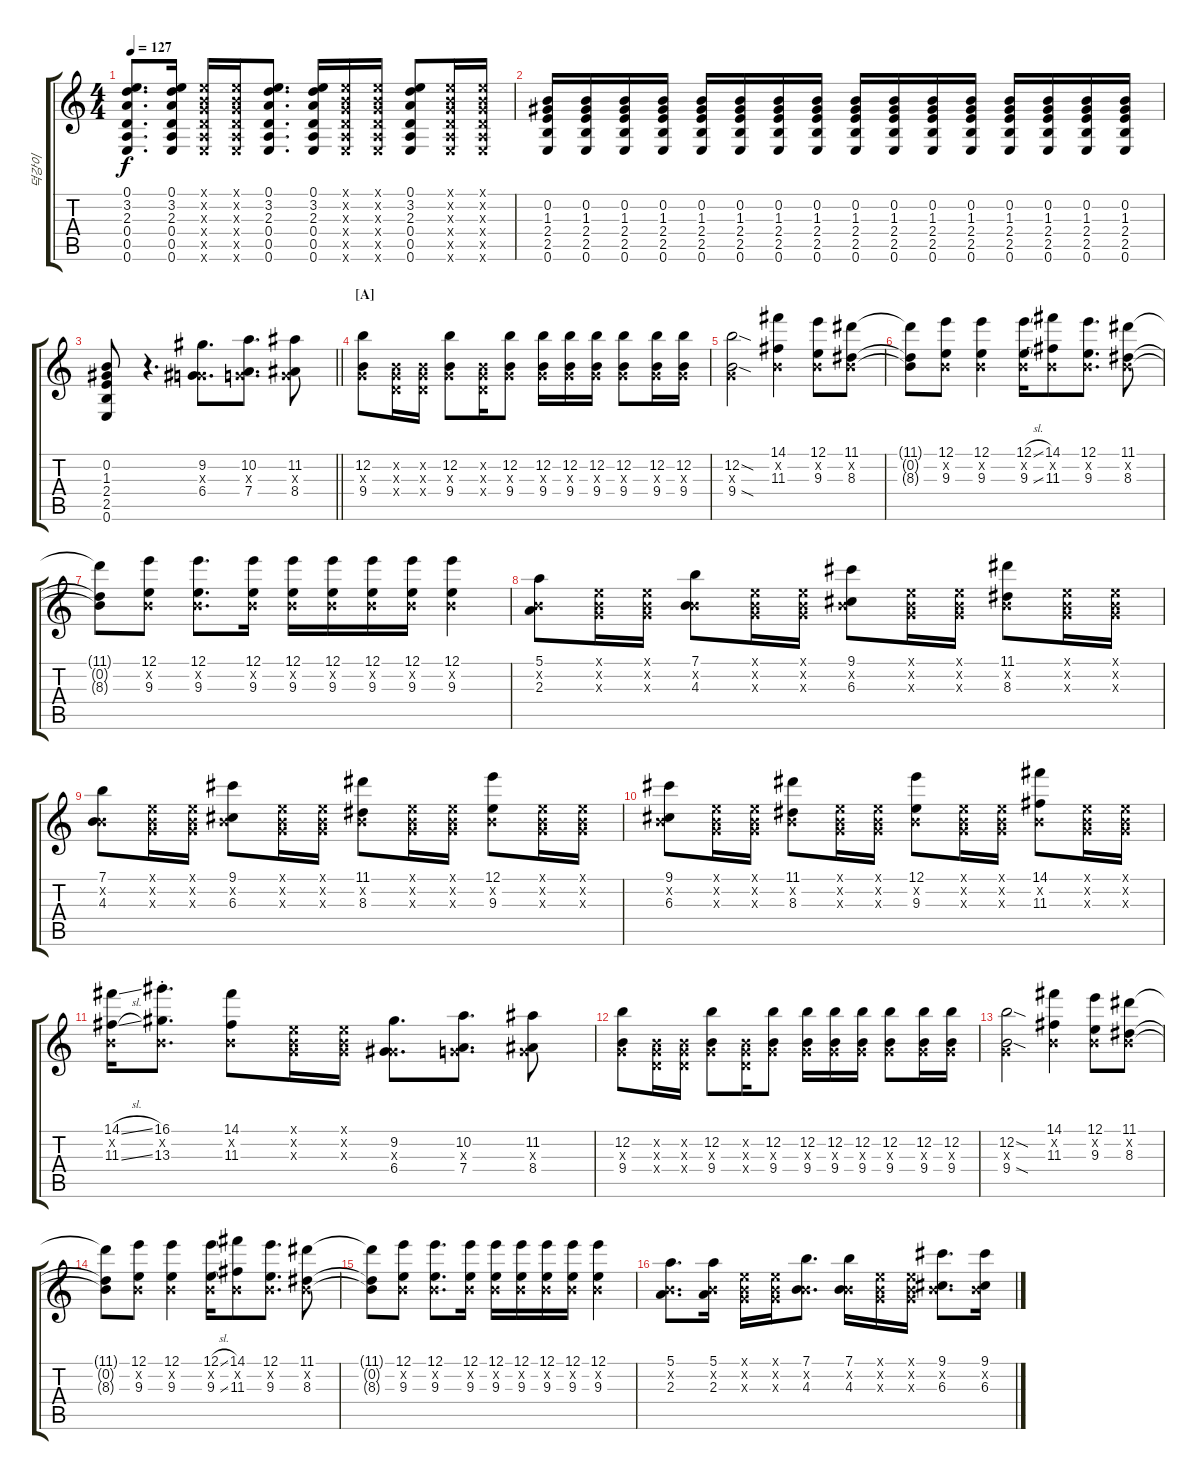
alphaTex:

\track ("덕강이" "덕강이") {instrument acousticguitarsteel}
\staff {score tabs}
\tuning (E4 B3 G3 D3 A2 E2) {hide}
\ts (4 4)
\tempo 127
\clef g2
\ks c
(0.1 3.2 2.3 0.4 0.5 0.6).8{d dy f} (0.1 3.2 2.3 0.4 0.5 0.6).16 (0.1{x} 0.2{x} 0.3{x} 0.4{x} 0.5{x} 0.6{x}).16 (0.1{x} 0.2{x} 0.3{x} 0.4{x} 0.5{x} 0.6{x}).16 (0.1 3.2 2.3 0.4 0.5 0.6).8{d} (0.1 3.2 2.3 0.4 0.5 0.6).16 (0.1{x} 0.2{x} 0.3{x} 0.4{x} 0.5{x} 0.6{x}).16 (0.1{x} 0.2{x} 0.3{x} 0.4{x} 0.5{x} 0.6{x}).16 (0.1 3.2 2.3 0.4 0.5 0.6).8 (0.1{x} 0.2{x} 0.3{x} 0.4{x} 0.5{x} 0.6{x}).16 (0.1{x} 0.2{x} 0.3{x} 0.4{x} 0.5{x} 0.6{x}).16 |
(0.2 1.3 2.4 2.5 0.6).16 (0.2 1.3 2.4 2.5 0.6).16 (0.2 1.3 2.4 2.5 0.6).16 (0.2 1.3 2.4 2.5 0.6).16 (0.2 1.3 2.4 2.5 0.6).16 (0.2 1.3 2.4 2.5 0.6).16 (0.2 1.3 2.4 2.5 0.6).16 (0.2 1.3 2.4 2.5 0.6).16 (0.2 1.3 2.4 2.5 0.6).16 (0.2 1.3 2.4 2.5 0.6).16 (0.2 1.3 2.4 2.5 0.6).16 (0.2 1.3 2.4 2.5 0.6).16 (0.2 1.3 2.4 2.5 0.6).16 (0.2 1.3 2.4 2.5 0.6).16 (0.2 1.3 2.4 2.5 0.6).16 (0.2 1.3 2.4 2.5 0.6).16 |
\barLineRight lightlight
(0.2 1.3 2.4 2.5 0.6).8 r.4{d} (9.2 0.3{x} 6.4).8{d} (10.2 0.3{x} 7.4).8{d} (11.2 0.3{x} 8.4).8 |
\section ("" "[A]")
(12.2 0.3{x} 9.4).8 (0.2{x} 0.3{x} 0.4{x}).16 (0.2{x} 0.3{x} 0.4{x}).16 (12.2 0.3{x} 9.4).8 (0.2{x} 0.3{x} 0.4{x}).16 (12.2 0.3{x} 9.4).8 (12.2 0.3{x} 9.4).16 (12.2 0.3{x} 9.4).16 (12.2 0.3{x} 9.4).16 (12.2 0.3{x} 9.4).8 (12.2 0.3{x} 9.4).16 (12.2 0.3{x} 9.4).16 |
(12.2{sod} 0.3{x} 9.4{sod}).2 (14.1 0.2{x} 11.3).4 (12.1 0.2{x} 9.3).8 (11.1 0.2{x} 8.3).8 |
(11.1{t} 0.2{t} 8.3{t}).8 (12.1 0.2{x} 9.3).8 (12.1 0.2{x} 9.3).4 (12.1{sl} 0.2{x} 9.3{sl}).16 (14.1 0.2{x} 11.3).8 (12.1 0.2{x} 9.3).8{d} (11.1 0.2{x} 8.3).8 |
(11.1{t} 0.2{t} 8.3{t}).8 (12.1 0.2{x} 9.3).8 (12.1 0.2{x} 9.3).8{d} (12.1 0.2{x} 9.3).16 (12.1 0.2{x} 9.3).16 (12.1 0.2{x} 9.3).16 (12.1 0.2{x} 9.3).16 (12.1 0.2{x} 9.3).16 (12.1 0.2{x} 9.3).4 |
(5.1 0.2{x} 2.3).8 (0.1{x} 0.2{x} 0.3{x}).16 (0.1{x} 0.2{x} 0.3{x}).16 (7.1 0.2{x} 4.3).8 (0.1{x} 0.2{x} 0.3{x}).16 (0.1{x} 0.2{x} 0.3{x}).16 (9.1 0.2{x} 6.3).8 (0.1{x} 0.2{x} 0.3{x}).16 (0.1{x} 0.2{x} 0.3{x}).16 (11.1 0.2{x} 8.3).8 (0.1{x} 0.2{x} 0.3{x}).16 (0.1{x} 0.2{x} 0.3{x}).16 |
(7.1 0.2{x} 4.3).8 (0.1{x} 0.2{x} 0.3{x}).16 (0.1{x} 0.2{x} 0.3{x}).16 (9.1 0.2{x} 6.3).8 (0.1{x} 0.2{x} 0.3{x}).16 (0.1{x} 0.2{x} 0.3{x}).16 (11.1 0.2{x} 8.3).8 (0.1{x} 0.2{x} 0.3{x}).16 (0.1{x} 0.2{x} 0.3{x}).16 (12.1 0.2{x} 9.3).8 (0.1{x} 0.2{x} 0.3{x}).16 (0.1{x} 0.2{x} 0.3{x}).16 |
(9.1 0.2{x} 6.3).8 (0.1{x} 0.2{x} 0.3{x}).16 (0.1{x} 0.2{x} 0.3{x}).16 (11.1 0.2{x} 8.3).8 (0.1{x} 0.2{x} 0.3{x}).16 (0.1{x} 0.2{x} 0.3{x}).16 (12.1 0.2{x} 9.3).8 (0.1{x} 0.2{x} 0.3{x}).16 (0.1{x} 0.2{x} 0.3{x}).16 (14.1 0.2{x} 11.3).8 (0.1{x} 0.2{x} 0.3{x}).16 (0.1{x} 0.2{x} 0.3{x}).16 |
(14.1{sl} 0.2{x} 11.3{sl}).16 (16.1{st} 0.2{x} 13.3{st}).8{d} (14.1 0.2{x} 11.3).8 (0.1{x} 0.2{x} 0.3{x}).16 (0.1{x} 0.2{x} 0.3{x}).16 (9.2 0.3{x} 6.4).8{d} (10.2 0.3{x} 7.4).8{d} (11.2 0.3{x} 8.4).8 |
(12.2 0.3{x} 9.4).8 (0.2{x} 0.3{x} 0.4{x}).16 (0.2{x} 0.3{x} 0.4{x}).16 (12.2 0.3{x} 9.4).8 (0.2{x} 0.3{x} 0.4{x}).16 (12.2 0.3{x} 9.4).8 (12.2 0.3{x} 9.4).16 (12.2 0.3{x} 9.4).16 (12.2 0.3{x} 9.4).16 (12.2 0.3{x} 9.4).8 (12.2 0.3{x} 9.4).16 (12.2 0.3{x} 9.4).16 |
(12.2{sod} 0.3{x} 9.4{sod}).2 (14.1 0.2{x} 11.3).4 (12.1 0.2{x} 9.3).8 (11.1 0.2{x} 8.3).8 |
(11.1{t} 0.2{t} 8.3{t}).8 (12.1 0.2{x} 9.3).8 (12.1 0.2{x} 9.3).4 (12.1{sl} 0.2{x} 9.3{sl}).16 (14.1 0.2{x} 11.3).8 (12.1 0.2{x} 9.3).8{d} (11.1 0.2{x} 8.3).8 |
(11.1{t} 0.2{t} 8.3{t}).8 (12.1 0.2{x} 9.3).8 (12.1 0.2{x} 9.3).8{d} (12.1 0.2{x} 9.3).16 (12.1 0.2{x} 9.3).16 (12.1 0.2{x} 9.3).16 (12.1 0.2{x} 9.3).16 (12.1 0.2{x} 9.3).16 (12.1 0.2{x} 9.3).4 |
(5.1 0.2{x} 2.3).8{d} (5.1 0.2{x} 2.3).16 (0.1{x} 0.2{x} 0.3{x}).16 (0.1{x} 0.2{x} 0.3{x}).16 (7.1 0.2{x} 4.3).8{d} (7.1 0.2{x} 4.3).16 (0.1{x} 0.2{x} 0.3{x}).16 (0.1{x} 0.2{x} 0.3{x}).16 (9.1 0.2{x} 6.3).8{d} (9.1 0.2{x} 6.3).16
